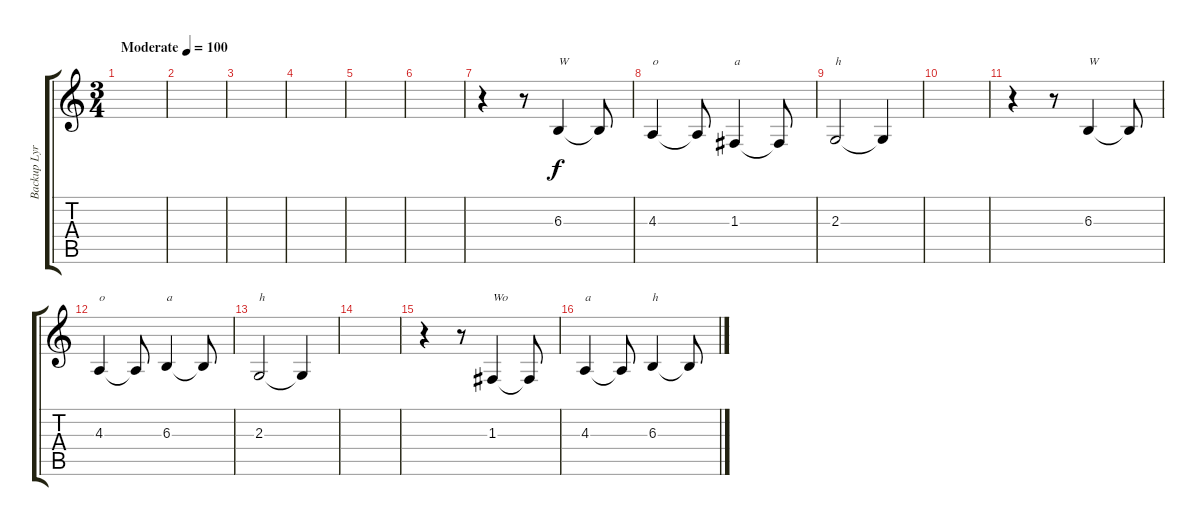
\track ("Backup Lyrics" "Backup Lyr") {instrument altosax}
\staff {score tabs}
\tuning (D4 A3 F3 C3 G2 C2) {hide}
\ts (3 4)
\tempo (100 "Moderate")
\clef g2
\ks c
|
|
|
|
|
|
r.4 r.8 6.3.4{txt "W"} 6.3{t}.8 |
4.3.4{txt "o"} 4.3{t}.8 1.3.4{txt "a"} 1.3{t}.8 |
2.3.2{txt "h"} 2.3{t}.4 |
|
r.4 r.8 6.3.4{txt "W"} 6.3{t}.8 |
4.3.4{txt "o"} 4.3{t}.8 6.3.4{txt "a"} 6.3{t}.8 |
2.3.2{txt "h"} 2.3{t}.4 |
|
r.4 r.8 1.3.4{txt "Wo"} 1.3{t}.8 |
4.3.4{txt "a"} 4.3{t}.8 6.3.4{txt "h"} 6.3{t}.8
